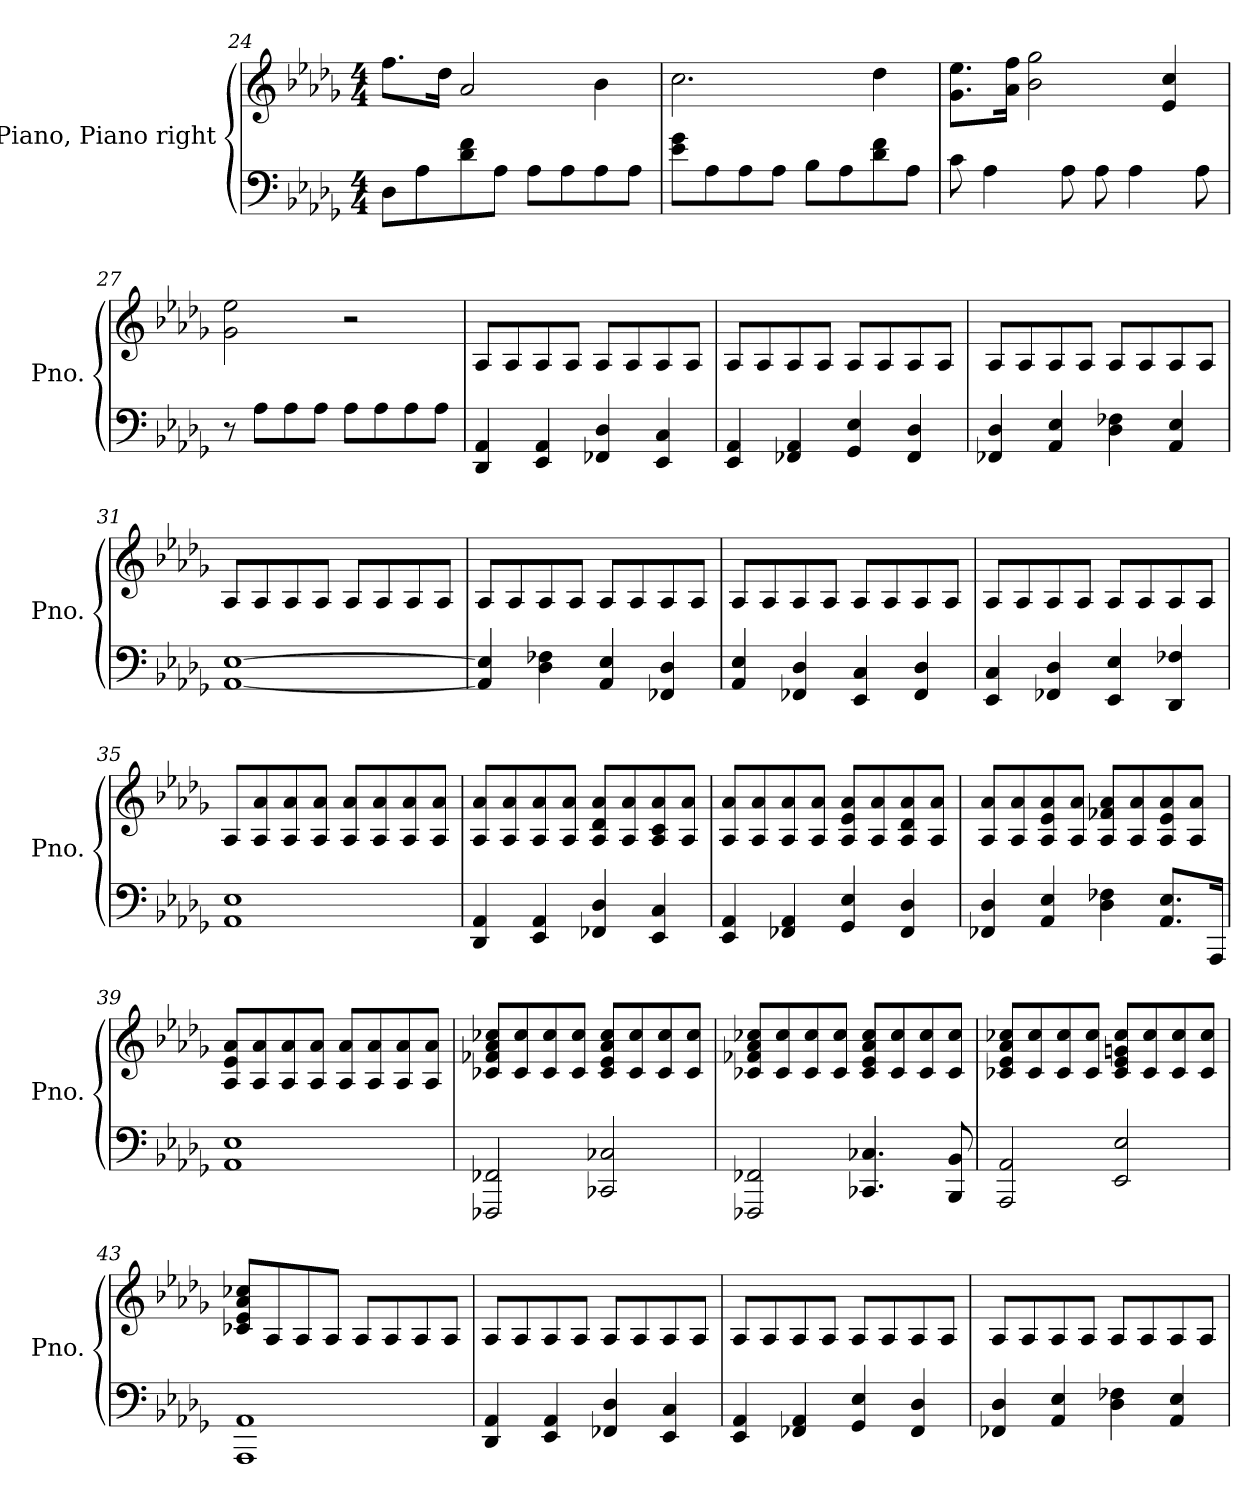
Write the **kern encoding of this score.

**kern	**kern
*part1	*part1
*staff2	*staff1
*I"Piano, Piano right	*
*I'Pno.	*
*clefF4	*clefG2
*k[b-e-a-d-g-]	*k[b-e-a-d-g-]
*M4/4	*M4/4
=24	=24
8D-\L	8.ff\L
8A-\	.
.	16dd-\Jk
8d-\ 8f\	2a-/
8A-\J	.
8A-\L	.
8A-\	.
8A-\	4b-\
8A-\J	.
=25	=25
8e-\ 8g-\L	2.cc\
8A-\	.
8A-\	.
8A-\J	.
8B-\L	.
8A-\	.
8d-\ 8f\	4dd-\
8A-\J	.
=26	=26
8c\	8.g-\ 8.ee-\L
4A-\	.
.	16a-\ 16ff\Jk
.	2b-\ 2gg-\
8A-\	.
8A-\	.
4A-\	.
.	4e-/ 4cc/
8A-\	.
!!LO:LB:g=z
=27	=27
8r	2g-\ 2ee-\
8A-\L	.
8A-\	.
8A-\J	.
8A-\L	2r
8A-\	.
8A-\	.
8A-\J	.
=28	=28
4DD-/ 4AA-/	8A-/L
.	8A-/
4EE-/ 4AA-/	8A-/
.	8A-/J
4FF-X/ 4D-/	8A-/L
.	8A-/
4EE-/ 4C/	8A-/
.	8A-/J
=29	=29
4EE-/ 4AA-/	8A-/L
.	8A-/
4FF-X/ 4AA-/	8A-/
.	8A-/J
4GG-/ 4E-/	8A-/L
.	8A-/
4FF-/ 4D-/	8A-/
.	8A-/J
=30	=30
4FF-X/ 4D-/	8A-/L
.	8A-/
4AA-/ 4E-/	8A-/
.	8A-/J
4D-\ 4F-X\	8A-/L
.	8A-/
4AA-/ 4E-/	8A-/
.	8A-/J
!!LO:LB:g=z
=31	=31
[1AA- [1E-	8A-/L
.	8A-/
.	8A-/
.	8A-/J
.	8A-/L
.	8A-/
.	8A-/
.	8A-/J
=32	=32
4AA-/] 4E-/]	8A-/L
.	8A-/
4D-\ 4F-X\	8A-/
.	8A-/J
4AA-/ 4E-/	8A-/L
.	8A-/
4FF-X/ 4D-/	8A-/
.	8A-/J
=33	=33
4AA-/ 4E-/	8A-/L
.	8A-/
4FF-X/ 4D-/	8A-/
.	8A-/J
4EE-/ 4C/	8A-/L
.	8A-/
4FF-/ 4D-/	8A-/
.	8A-/J
!!LO:LB:g=z
=34	=34
4EE-/ 4C/	8A-/L
.	8A-/
4FF-X/ 4D-/	8A-/
.	8A-/J
4EE-/ 4E-/	8A-/L
.	8A-/
4DD-/ 4F-X/	8A-/
.	8A-/J
=35	=35
1AA- 1E-	8A-/L
.	8A-/ 8a-/
.	8A-/ 8a-/
.	8A-/ 8a-/J
.	8A-/ 8a-/L
.	8A-/ 8a-/
.	8A-/ 8a-/
.	8A-/ 8a-/J
=36	=36
4DD-/ 4AA-/	8A-/ 8a-/L
.	8A-/ 8a-/
4EE-/ 4AA-/	8A-/ 8a-/
.	8A-/ 8a-/J
4FF-X/ 4D-/	8A-/ 8d-/ 8a-/L
.	8A-/ 8a-/
4EE-/ 4C/	8A-/ 8c/ 8a-/
.	8A-/ 8a-/J
!!LO:LB:g=z
=37	=37
4EE-/ 4AA-/	8A-/ 8a-/L
.	8A-/ 8a-/
4FF-X/ 4AA-/	8A-/ 8a-/
.	8A-/ 8a-/J
4GG-/ 4E-/	8A-/ 8e-/ 8a-/L
.	8A-/ 8a-/
4FF-/ 4D-/	8A-/ 8d-/ 8a-/
.	8A-/ 8a-/J
=38	=38
4FF-X/ 4D-/	8A-/ 8a-/L
.	8A-/ 8a-/
4AA-/ 4E-/	8A-/ 8e-/ 8a-/
.	8A-/ 8a-/J
4D-\ 4F-X\	8A-/ 8f-X/ 8a-/L
.	8A-/ 8a-/
8.AA-/ 8.E-/L	8A-/ 8e-/ 8a-/
.	8A-/ 8a-/J
16AAA-/Jk	.
=39	=39
1AA- 1E-	8A-/ 8e-/ 8a-/L
.	8A-/ 8a-/
.	8A-/ 8a-/
.	8A-/ 8a-/J
.	8A-/ 8a-/L
.	8A-/ 8a-/
.	8A-/ 8a-/
.	8A-/ 8a-/J
!!LO:LB:g=z
=40	=40
2FFF-X/ 2FF-X/	8c-X/ 8f-X/ 8a-/ 8cc-X/L
.	8c-/ 8cc-/
.	8c-/ 8cc-/
.	8c-/ 8cc-/J
2CC-X/ 2C-X/	8c-/ 8e-/ 8a-/ 8cc-/L
.	8c-/ 8cc-/
.	8c-/ 8cc-/
.	8c-/ 8cc-/J
=41	=41
2FFF-X/ 2FF-X/	8c-X/ 8f-X/ 8a-/ 8cc-X/L
.	8c-/ 8cc-/
.	8c-/ 8cc-/
.	8c-/ 8cc-/J
4.CC-X/ 4.C-X/	8c-/ 8e-/ 8a-/ 8cc-/L
.	8c-/ 8cc-/
.	8c-/ 8cc-/
8BBB-/ 8BB-/	8c-/ 8cc-/J
=42	=42
2AAA-/ 2AA-/	8c-X/ 8e-/ 8a-/ 8cc-X/L
.	8c-/ 8cc-/
.	8c-/ 8cc-/
.	8c-/ 8cc-/J
2EE-/ 2E-/	8c-/ 8e-/ 8gn/ 8cc-/L
.	8c-/ 8cc-/
.	8c-/ 8cc-/
.	8c-/ 8cc-/J
!!LO:PB:g=z
=43	=43
1AAA- 1AA-	8c-X/ 8e-/ 8a-/ 8cc-X/L
.	8A-/
.	8A-/
.	8A-/J
.	8A-/L
.	8A-/
.	8A-/
.	8A-/J
=44	=44
4DD-/ 4AA-/	8A-/L
.	8A-/
4EE-/ 4AA-/	8A-/
.	8A-/J
4FF-X/ 4D-/	8A-/L
.	8A-/
4EE-/ 4C/	8A-/
.	8A-/J
=45	=45
4EE-/ 4AA-/	8A-/L
.	8A-/
4FF-X/ 4AA-/	8A-/
.	8A-/J
4GG-/ 4E-/	8A-/L
.	8A-/
4FF-/ 4D-/	8A-/
.	8A-/J
!!LO:LB:g=z
=46	=46
4FF-X/ 4D-/	8A-/L
.	8A-/
4AA-/ 4E-/	8A-/
.	8A-/J
4D-\ 4F-X\	8A-/L
.	8A-/
4AA-/ 4E-/	8A-/
.	8A-/J
=	=
*-	*-
